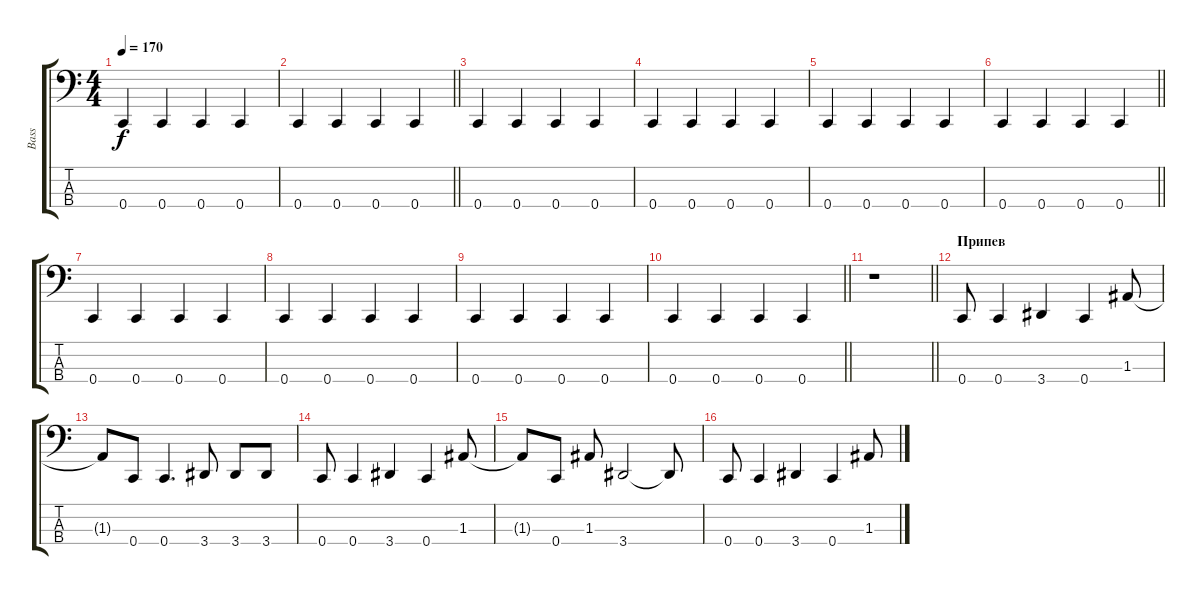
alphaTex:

\track ("Bass" "Bass") {instrument electricbassfinger}
\staff {score tabs}
\tuning (G2 D2 A1 C1) {hide}
\ts (4 4)
\tempo 170
\clef f4
\ks c
0.4.4{dy f} 0.4.4 0.4.4 0.4.4 |
\barLineRight lightlight
0.4.4 0.4.4 0.4.4 0.4.4 |
0.4.4 0.4.4 0.4.4 0.4.4 |
0.4.4 0.4.4 0.4.4 0.4.4 |
0.4.4 0.4.4 0.4.4 0.4.4 |
\barLineRight lightlight
0.4.4 0.4.4 0.4.4 0.4.4 |
0.4.4 0.4.4 0.4.4 0.4.4 |
0.4.4 0.4.4 0.4.4 0.4.4 |
0.4.4 0.4.4 0.4.4 0.4.4 |
\barLineRight lightlight
0.4.4 0.4.4 0.4.4 0.4.4 |
\barLineRight lightlight
r.1 |
\section ("" "Припев")
0.4.8 0.4.4 3.4.4 0.4.4 1.3.8 |
1.3{t}.8 0.4.8 0.4.4{d} 3.4.8 3.4.8 3.4.8 |
0.4.8 0.4.4 3.4.4 0.4.4 1.3.8 |
1.3{t}.8 0.4.8 1.3.8 3.4.2 3.4{t}.8 |
0.4.8 0.4.4 3.4.4 0.4.4 1.3.8
